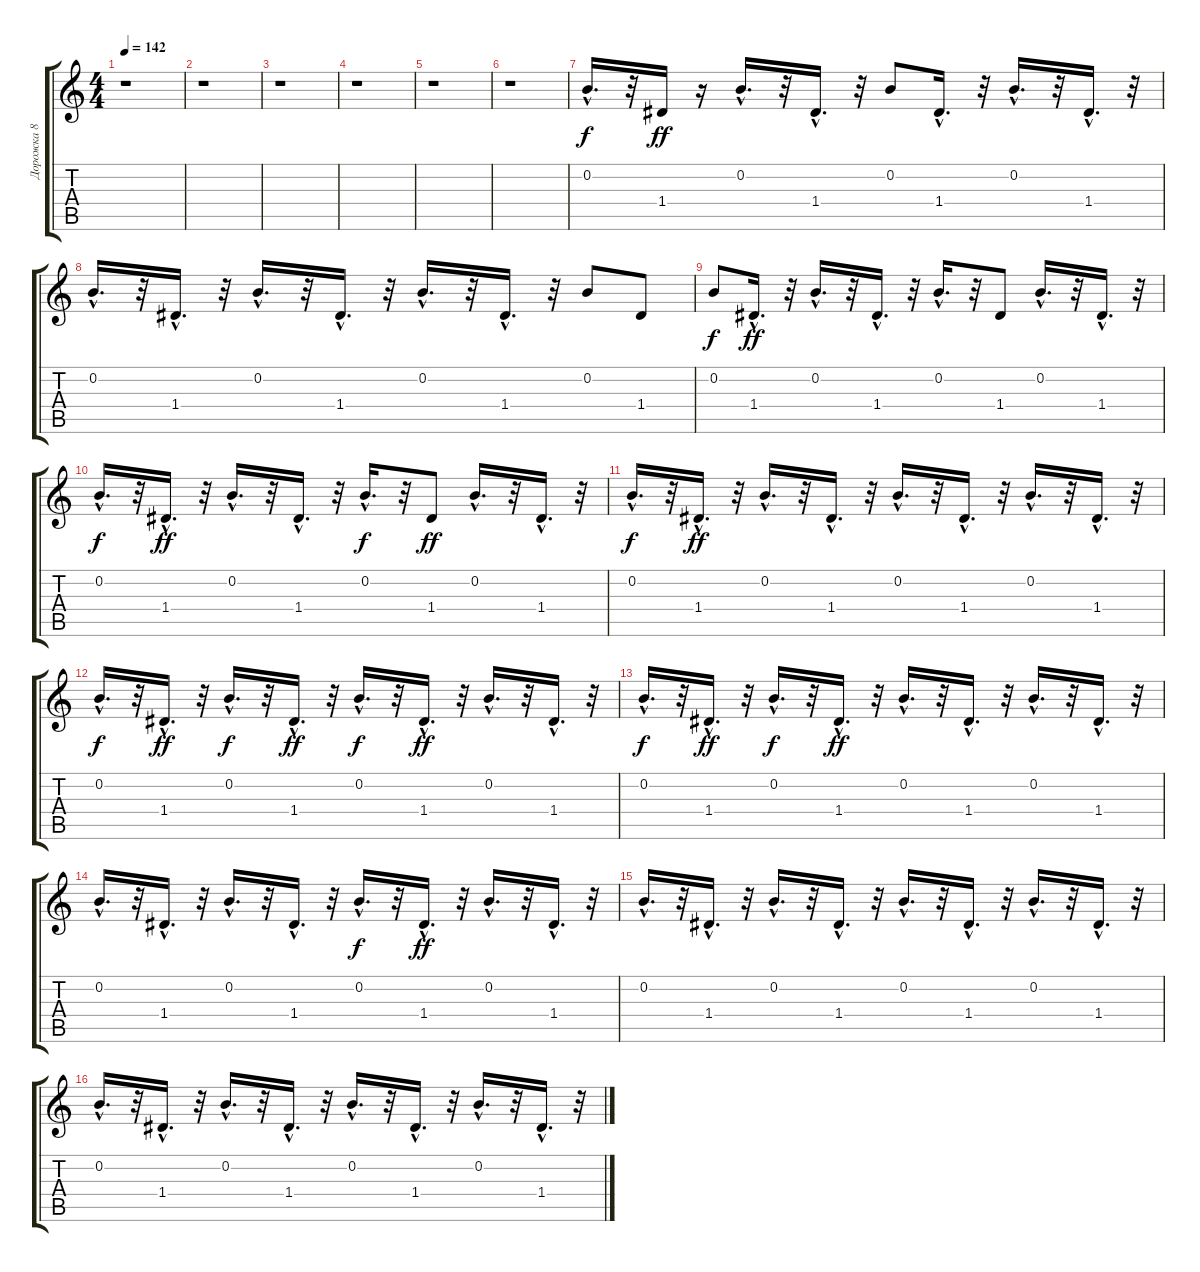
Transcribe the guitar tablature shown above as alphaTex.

\track ("Дорожка 8" "Дорожка 8") {instrument electricguitarclean}
\staff {score tabs}
\tuning (E4 B3 G3 D3 A2 E2) {hide}
\ts (4 4)
\tempo 142
\clef g2
\ks c
r.1{dy ff} |
r.1 |
r.1 |
r.1 |
r.1 |
r.1 |
0.2{hac}.16{d dy f} r.32 1.4.16{dy ff} r.16 0.2{hac}.16{d} r.32 1.4{hac}.16{d} r.32 0.2.8 1.4{hac}.16{d} r.32 0.2{hac}.16{d} r.32 1.4{hac}.16{d} r.32 |
0.2{hac}.16{d} r.32 1.4{hac}.16{d} r.32 0.2{hac}.16{d} r.32 1.4{hac}.16{d} r.32 0.2{hac}.16{d} r.32 1.4{hac}.16{d} r.32 0.2.8 1.4.8 |
0.2.8{dy f} 1.4{hac}.16{d dy ff} r.32 0.2{hac}.16{d} r.32 1.4{hac}.16{d} r.32 0.2{hac}.16{d} r.32 1.4.8 0.2{hac}.16{d} r.32 1.4{hac}.16{d} r.32 |
0.2{hac}.16{d dy f} r.32 1.4{hac}.16{d dy ff} r.32 0.2{hac}.16{d} r.32 1.4{hac}.16{d} r.32 0.2{hac}.16{d dy f} r.32 1.4.8{dy ff} 0.2{hac}.16{d} r.32 1.4{hac}.16{d} r.32 |
0.2{hac}.16{d dy f} r.32 1.4{hac}.16{d dy ff} r.32 0.2{hac}.16{d} r.32 1.4{hac}.16{d} r.32 0.2{hac}.16{d} r.32 1.4{hac}.16{d} r.32 0.2{hac}.16{d} r.32 1.4{hac}.16{d} r.32 |
0.2{hac}.16{d dy f} r.32 1.4{hac}.16{d dy ff} r.32 0.2{hac}.16{d dy f} r.32 1.4{hac}.16{d dy ff} r.32 0.2{hac}.16{d dy f} r.32 1.4{hac}.16{d dy ff} r.32 0.2{hac}.16{d} r.32 1.4{hac}.16{d} r.32 |
0.2{hac}.16{d dy f} r.32 1.4{hac}.16{d dy ff} r.32 0.2{hac}.16{d dy f} r.32 1.4{hac}.16{d dy ff} r.32 0.2{hac}.16{d} r.32 1.4{hac}.16{d} r.32 0.2{hac}.16{d} r.32 1.4{hac}.16{d} r.32 |
0.2{hac}.16{d} r.32 1.4{hac}.16{d} r.32 0.2{hac}.16{d} r.32 1.4{hac}.16{d} r.32 0.2{hac}.16{d dy f} r.32 1.4{hac}.16{d dy ff} r.32 0.2{hac}.16{d} r.32 1.4{hac}.16{d} r.32 |
0.2{hac}.16{d} r.32 1.4{hac}.16{d} r.32 0.2{hac}.16{d} r.32 1.4{hac}.16{d} r.32 0.2{hac}.16{d} r.32 1.4{hac}.16{d} r.32 0.2{hac}.16{d} r.32 1.4{hac}.16{d} r.32 |
0.2{hac}.16{d} r.32 1.4{hac}.16{d} r.32 0.2{hac}.16{d} r.32 1.4{hac}.16{d} r.32 0.2{hac}.16{d} r.32 1.4{hac}.16{d} r.32 0.2{hac}.16{d} r.32 1.4{hac}.16{d} r.32
